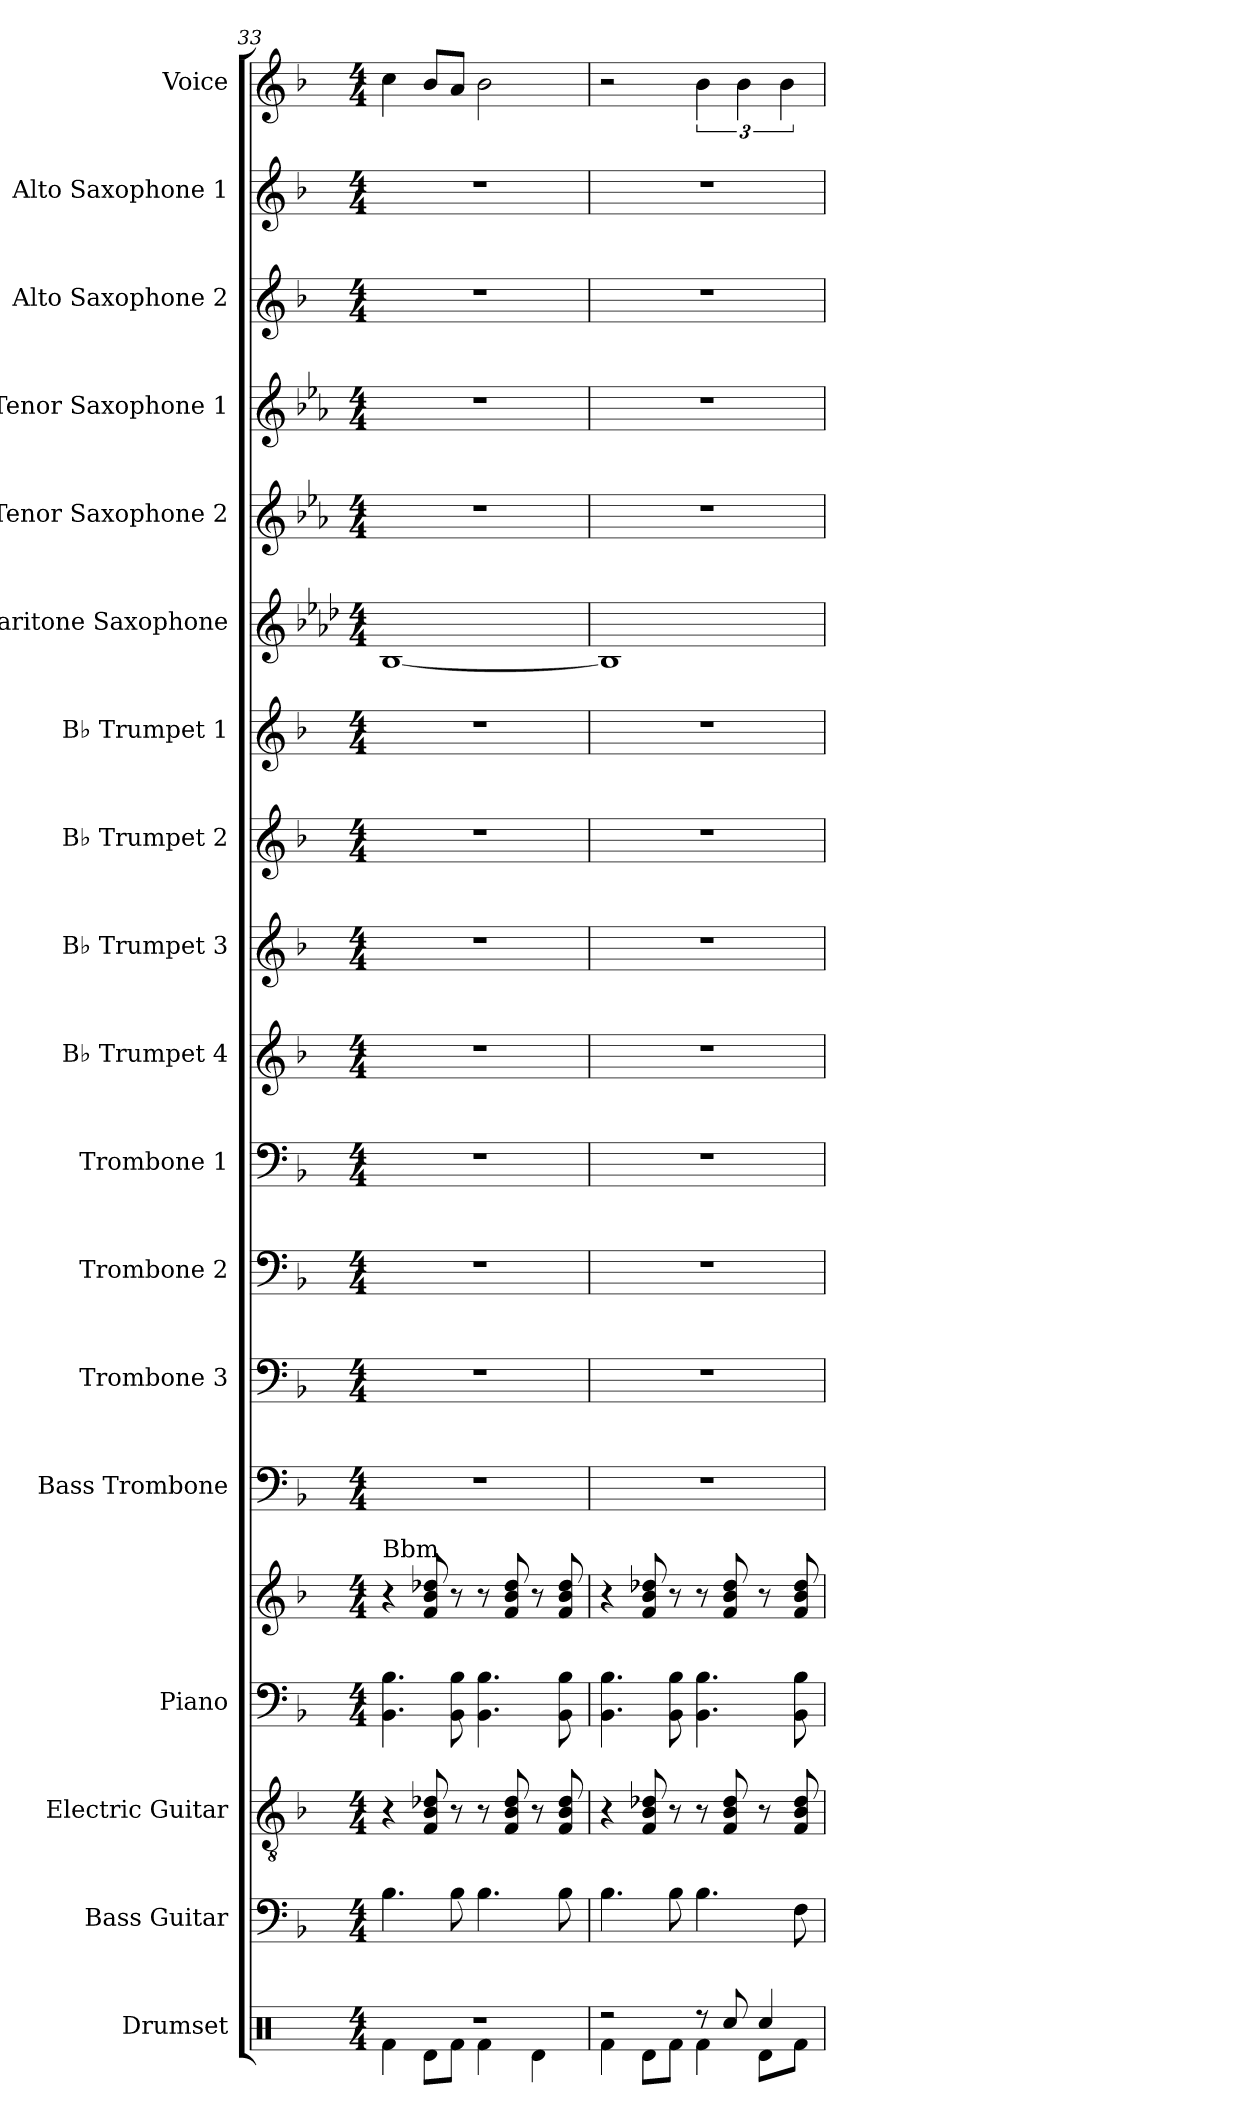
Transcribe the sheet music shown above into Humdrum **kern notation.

**kern	**kern	**kern	**kern	**kern	**kern	**kern	**kern	**kern	**kern	**kern	**kern	**kern	**kern	**kern	**kern	**kern	**kern	**kern
*part18	*part17	*part16	*part15	*part15	*part14	*part13	*part12	*part11	*part10	*part9	*part8	*part7	*part6	*part5	*part4	*part3	*part2	*part1
*staff19	*staff18	*staff17	*staff16	*staff15	*staff14	*staff13	*staff12	*staff11	*staff10	*staff9	*staff8	*staff7	*staff6	*staff5	*staff4	*staff3	*staff2	*staff1
*I"Drumset	*I"Bass Guitar	*I"Electric Guitar	*I"Piano	*	*I"Bass Trombone	*I"Trombone 3	*I"Trombone 2	*I"Trombone 1	*I"B♭ Trumpet 4	*I"B♭ Trumpet 3	*I"B♭ Trumpet 2	*I"B♭ Trumpet 1	*I"Baritone Saxophone	*I"Tenor Saxophone 2	*I"Tenor Saxophone 1	*I"Alto Saxophone 2	*I"Alto Saxophone 1	*I"Voice
*I'D. Set	*I'B. Guit.	*I'El. Guit.	*I'Pno.	*	*I'B. Tbn.	*I'Tbn. 3	*I'Tbn. 2	*I'Tbn. 1	*I'B♭ Tpt. 4	*I'B♭ Tpt. 3	*I'B♭ Tpt. 2	*I'B♭ Tpt. 1	*I'Bar. Sax.	*I'T. Sax. 2	*I'T. Sax. 1	*I'A. Sax. 2	*I'A. Sax. 1	*I'Voi.
*clefX	*clefF4	*clefGv2	*clefF4	*clefG2	*clefF4	*clefF4	*clefF4	*clefF4	*clefG2	*clefG2	*clefG2	*clefG2	*clefG2	*clefG2	*clefG2	*clefG2	*clefG2	*clefG2
*	*ITrd7c12	*	*	*	*	*	*	*	*ITrd1c2	*ITrd1c2	*ITrd1c2	*ITrd1c2	*ITrd12c21	*ITrd8c14	*ITrd8c14	*ITrd5c9	*ITrd5c9	*
*k[]	*k[b-]	*k[b-]	*k[b-]	*k[b-]	*k[b-]	*k[b-]	*k[b-]	*k[b-]	*k[b-e-a-]	*k[b-e-a-]	*k[b-e-a-]	*k[b-e-a-]	*k[b-e-a-d-]	*k[b-e-a-]	*k[b-e-a-]	*k[b-e-a-d-]	*k[b-e-a-d-]	*k[b-]
*M4/4	*M4/4	*M4/4	*M4/4	*M4/4	*M4/4	*M4/4	*M4/4	*M4/4	*M4/4	*M4/4	*M4/4	*M4/4	*M4/4	*M4/4	*M4/4	*M4/4	*M4/4	*M4/4
=33	=33	=33	=33	=33	=33	=33	=33	=33	=33	=33	=33	=33	=33	=33	=33	=33	=33	=33
*^	*	*	*	*	*	*	*	*	*	*	*	*	*	*	*	*	*	*
!	!	!	!	!	!LO:TX:a:t=Bbm	!	!	!	!	!	!	!	!	!	!	!	!	!	!
1r	4Rf\	4.BB-\	4r	4.BB-\ 4.B-\	4r	1r	1r	1r	1r	1r	1r	1r	1r	[1BB-	1r	1r	1r	1r	4cc\
.	8Rd\L	.	8F/ 8B-/ 8d-X/	.	8f/ 8b-/ 8dd-X/	.	.	.	.	.	.	.	.	.	.	.	.	.	8b-/L
.	8Rf\J	8BB-\	8r	8BB-\ 8B-\	8r	.	.	.	.	.	.	.	.	.	.	.	.	.	8a/J
.	4Rf\	4.BB-\	8r	4.BB-\ 4.B-\	8r	.	.	.	.	.	.	.	.	.	.	.	.	.	2b-\
.	.	.	8F/ 8B-/ 8d-/	.	8f/ 8b-/ 8dd-/	.	.	.	.	.	.	.	.	.	.	.	.	.	.
.	4Rd\	.	8r	.	8r	.	.	.	.	.	.	.	.	.	.	.	.	.	.
.	.	8BB-\	8F/ 8B-/ 8d-/	8BB-\ 8B-\	8f/ 8b-/ 8dd-/	.	.	.	.	.	.	.	.	.	.	.	.	.	.
!!LO:PB:g=z
=34	=34	=34	=34	=34	=34	=34	=34	=34	=34	=34	=34	=34	=34	=34	=34	=34	=34	=34	=34
2r	4Rf\	4.BB-\	4r	4.BB-\ 4.B-\	4r	1r	1r	1r	1r	1r	1r	1r	1r	1BB-]	1r	1r	1r	1r	2r
.	8Rd\L	.	8F/ 8B-/ 8d-X/	.	8f/ 8b-/ 8dd-X/	.	.	.	.	.	.	.	.	.	.	.	.	.	.
.	8Rf\J	8BB-\	8r	8BB-\ 8B-\	8r	.	.	.	.	.	.	.	.	.	.	.	.	.	.
8r	4Rf\	4.BB-\	8r	4.BB-\ 4.B-\	8r	.	.	.	.	.	.	.	.	.	.	.	.	.	6b-\
8Rcc/	.	.	8F/ 8B-/ 8d-/	.	8f/ 8b-/ 8dd-/	.	.	.	.	.	.	.	.	.	.	.	.	.	.
.	.	.	.	.	.	.	.	.	.	.	.	.	.	.	.	.	.	.	6b-\
4Rcc/	8Rd\L	.	8r	.	8r	.	.	.	.	.	.	.	.	.	.	.	.	.	.
.	.	.	.	.	.	.	.	.	.	.	.	.	.	.	.	.	.	.	6b-\
.	8Rf\J	8FF\	8F/ 8B-/ 8d-/	8BB-\ 8B-\	8f/ 8b-/ 8dd-/	.	.	.	.	.	.	.	.	.	.	.	.	.	.
*v	*v	*	*	*	*	*	*	*	*	*	*	*	*	*	*	*	*	*	*
=	=	=	=	=	=	=	=	=	=	=	=	=	=	=	=	=	=	=
*-	*-	*-	*-	*-	*-	*-	*-	*-	*-	*-	*-	*-	*-	*-	*-	*-	*-	*-
